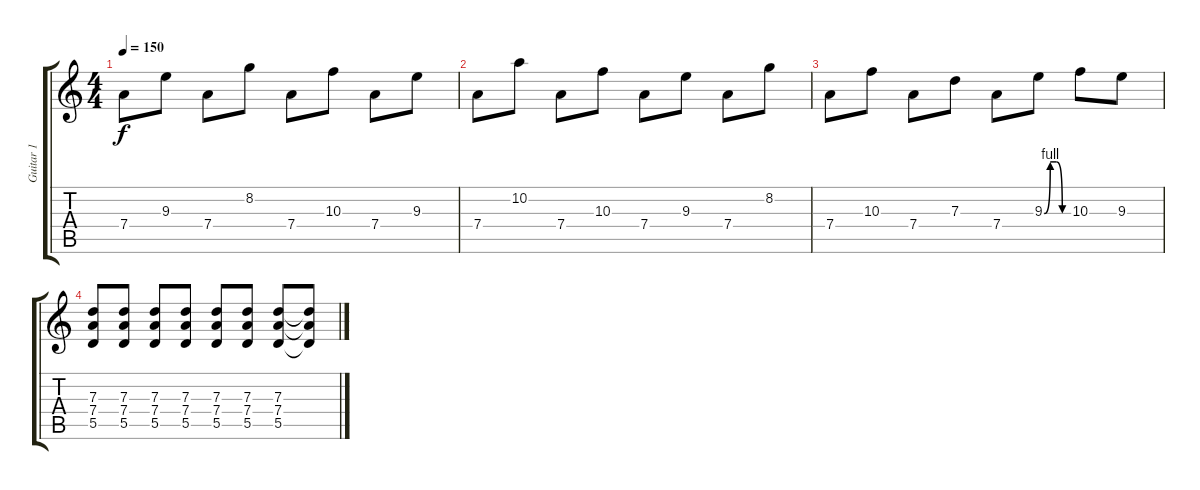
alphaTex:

\track ("Guitar 1" "Guitar 1") {instrument distortionguitar}
\staff {score tabs}
\tuning (E4 B3 G3 D3 A2 D2) {hide}
\ts (4 4)
\tempo 150
\clef g2
\ks c
7.4.8{dy f} 9.3.8 7.4.8 8.2.8 7.4.8 10.3.8 7.4.8 9.3.8 |
7.4.8 10.2.8 7.4.8 10.3.8 7.4.8 9.3.8 7.4.8 8.2.8 |
7.4.8 10.3.8 7.4.8 7.3.8 7.4.8 9.3{be (custom 0 0 15 4 30 4 45 0 60 0)}.8 10.3.8 9.3.8 |
(7.3 7.4 5.5).8 (7.3 7.4 5.5).8 (7.3 7.4 5.5).8 (7.3 7.4 5.5).8 (7.3 7.4 5.5).8 (7.3 7.4 5.5).8 (7.3 7.4 5.5).8 (7.3{t} 7.4{t} 5.5{t}).8
